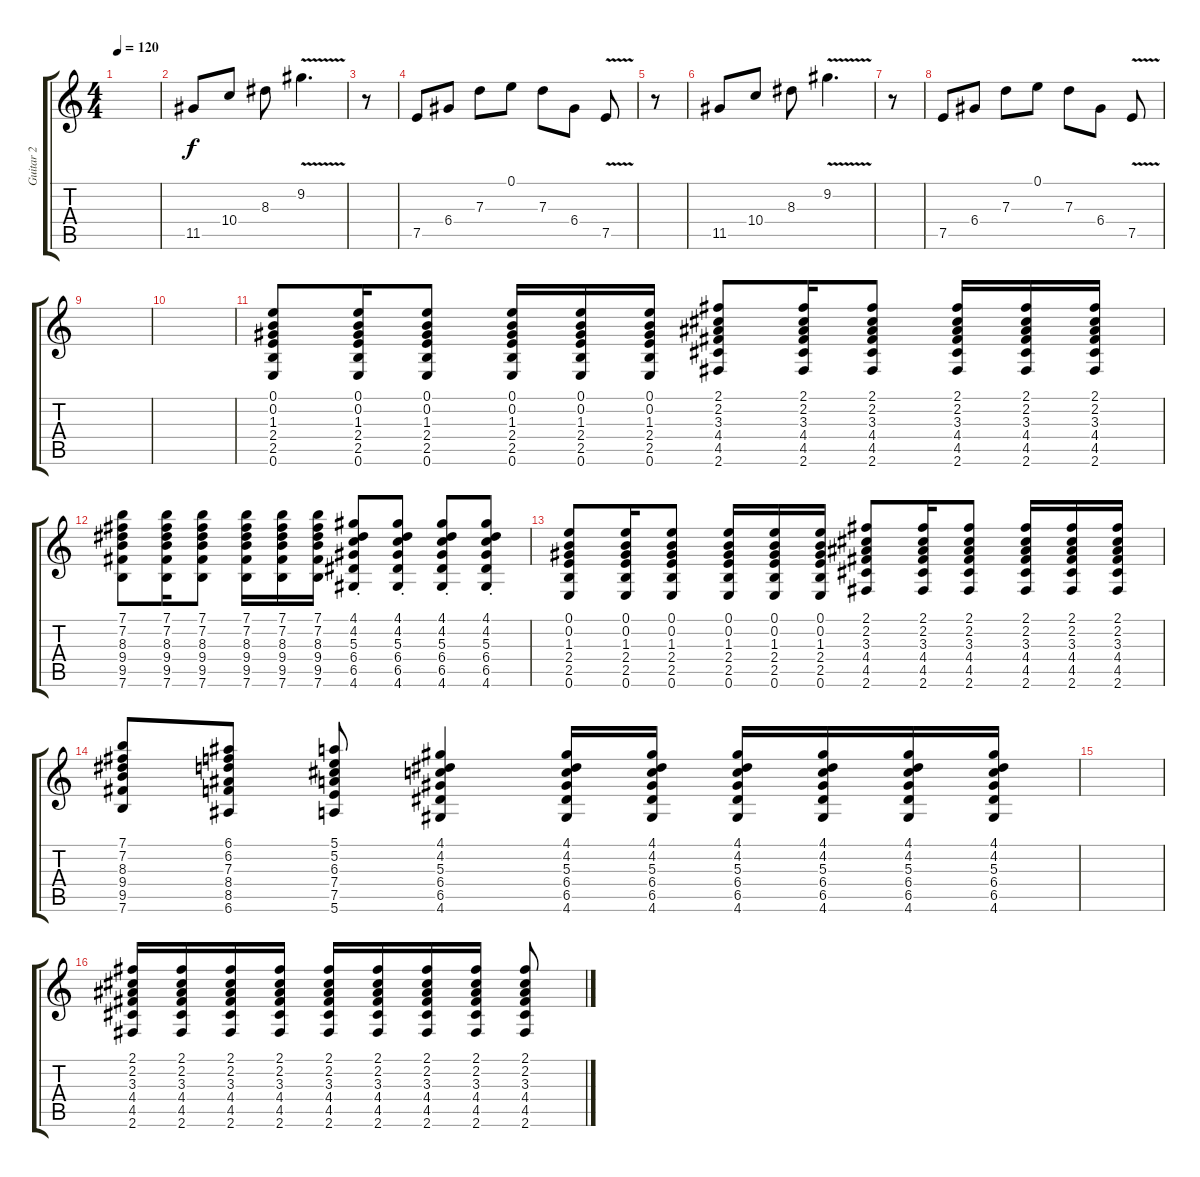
\track ("Guitar 2" "Guitar 2") {instrument overdrivenguitar}
\staff {score tabs}
\tuning (E4 B3 G3 D3 A2 E2) {hide}
\ts (4 4)
\tempo 120
\clef g2
\ks c
|
11.5.8 10.4.8 8.3.8 9.2{v}.4{d} |
r.8 |
7.5.8 6.4.8 7.3.8 0.1.8 7.3.8 6.4.8 7.5{v}.8 |
r.8 |
11.5.8 10.4.8 8.3.8 9.2{v}.4{d} |
r.8 |
7.5.8 6.4.8 7.3.8 0.1.8 7.3.8 6.4.8 7.5{v}.8 |
|
|
(0.1 0.2 1.3 2.4 2.5 0.6).8 (0.1 0.2 1.3 2.4 2.5 0.6).16 (0.1 0.2 1.3 2.4 2.5 0.6).8 (0.1 0.2 1.3 2.4 2.5 0.6).16 (0.1 0.2 1.3 2.4 2.5 0.6).16 (0.1 0.2 1.3 2.4 2.5 0.6).16 (2.1 2.2 3.3 4.4 4.5 2.6).8 (2.1 2.2 3.3 4.4 4.5 2.6).16 (2.1 2.2 3.3 4.4 4.5 2.6).8 (2.1 2.2 3.3 4.4 4.5 2.6).16 (2.1 2.2 3.3 4.4 4.5 2.6).16 (2.1 2.2 3.3 4.4 4.5 2.6).16 |
(7.1 7.2 8.3 9.4 9.5 7.6).8 (7.1 7.2 8.3 9.4 9.5 7.6).16 (7.1 7.2 8.3 9.4 9.5 7.6).8 (7.1 7.2 8.3 9.4 9.5 7.6).16 (7.1 7.2 8.3 9.4 9.5 7.6).16 (7.1 7.2 8.3 9.4 9.5 7.6).16 (4.1{st} 4.2{st} 5.3{st} 6.4{st} 6.5{st} 4.6{st}).8 (4.1{st} 4.2{st} 5.3{st} 6.4{st} 6.5{st} 4.6{st}).8 (4.1{st} 4.2{st} 5.3{st} 6.4{st} 6.5{st} 4.6{st}).8 (4.1{st} 4.2{st} 5.3{st} 6.4{st} 6.5{st} 4.6{st}).8 |
(0.1 0.2 1.3 2.4 2.5 0.6).8 (0.1 0.2 1.3 2.4 2.5 0.6).16 (0.1 0.2 1.3 2.4 2.5 0.6).8 (0.1 0.2 1.3 2.4 2.5 0.6).16 (0.1 0.2 1.3 2.4 2.5 0.6).16 (0.1 0.2 1.3 2.4 2.5 0.6).16 (2.1 2.2 3.3 4.4 4.5 2.6).8 (2.1 2.2 3.3 4.4 4.5 2.6).16 (2.1 2.2 3.3 4.4 4.5 2.6).8 (2.1 2.2 3.3 4.4 4.5 2.6).16 (2.1 2.2 3.3 4.4 4.5 2.6).16 (2.1 2.2 3.3 4.4 4.5 2.6).16 |
(7.1 7.2 8.3 9.4 9.5 7.6).8 (6.1 6.2 7.3 8.4 8.5 6.6).8 (5.1 5.2 6.3 7.4 7.5 5.6).8 (4.1 4.2 5.3 6.4 6.5 4.6).4 (4.1 4.2 5.3 6.4 6.5 4.6).16 (4.1 4.2 5.3 6.4 6.5 4.6).16 (4.1 4.2 5.3 6.4 6.5 4.6).16 (4.1 4.2 5.3 6.4 6.5 4.6).16 (4.1 4.2 5.3 6.4 6.5 4.6).16 (4.1 4.2 5.3 6.4 6.5 4.6).16 |
|
(2.1 2.2 3.3 4.4 4.5 2.6).16 (2.1 2.2 3.3 4.4 4.5 2.6).16 (2.1 2.2 3.3 4.4 4.5 2.6).16 (2.1 2.2 3.3 4.4 4.5 2.6).16 (2.1 2.2 3.3 4.4 4.5 2.6).16 (2.1 2.2 3.3 4.4 4.5 2.6).16 (2.1 2.2 3.3 4.4 4.5 2.6).16 (2.1 2.2 3.3 4.4 4.5 2.6).16 (2.1 2.2 3.3 4.4 4.5 2.6).8
